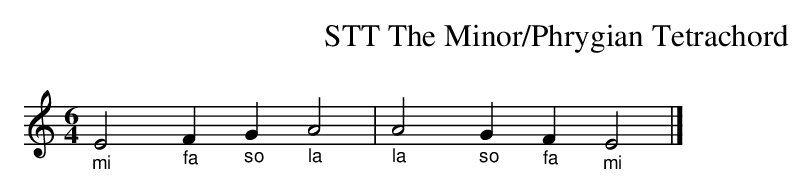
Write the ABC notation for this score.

X:1
T:The Minor/Phrygian Tetrachord, STT
M:6/4
L:1/4
K:AMin
"_mi"E2 "_fa"F "_so"G "_la"A2 |\
"_la"A2 "_so"G "_fa"F "_mi"E2|]
